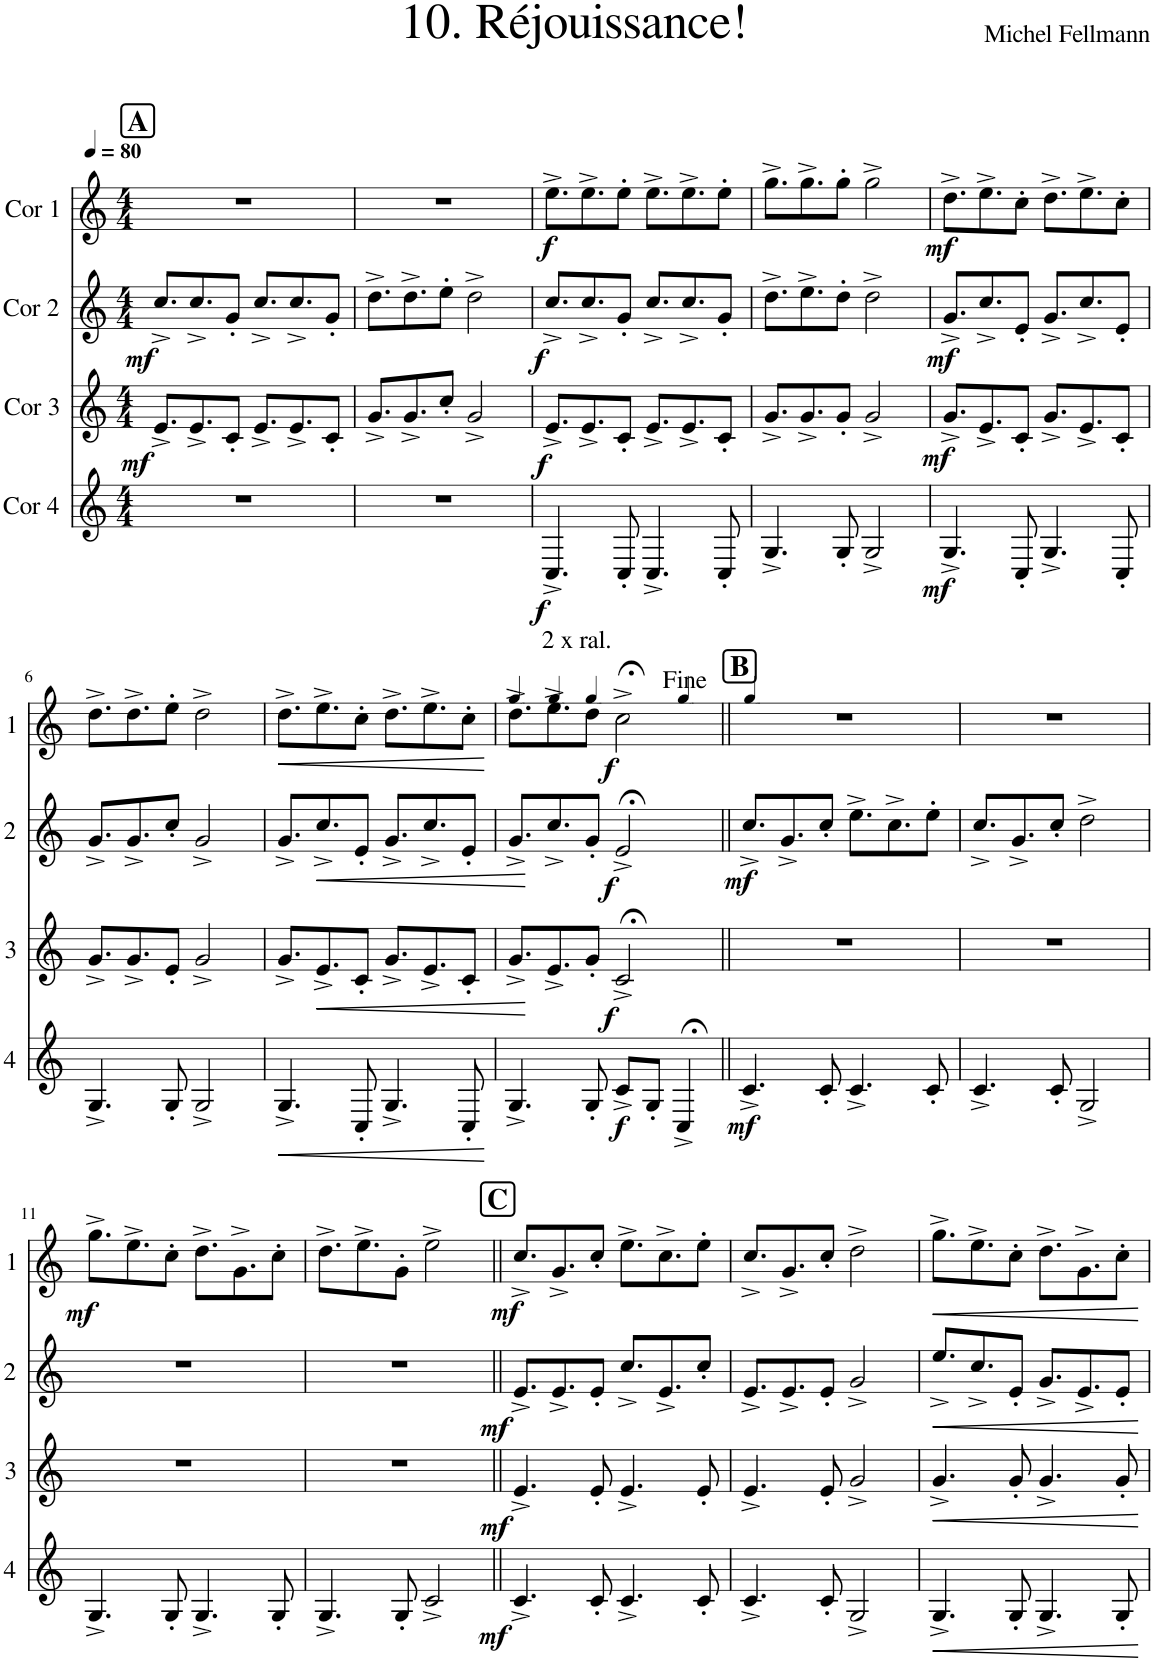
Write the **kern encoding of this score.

**kern	**dynam	**kern	**dynam	**kern	**dynam	**kern	**dynam
*part4	*part4	*part3	*part3	*part2	*part2	*part1	*part1
*staff4	*staff4	*staff3	*staff3	*staff2	*staff2	*staff1	*staff1
*I"Cor 4	*	*I"Cor 3	*	*I"Cor 2	*	*I"Cor 1	*
*clefG2	*	*clefG2	*	*clefG2	*	*clefG2	*
*Trd4c7	*	*Trd4c7	*	*Trd4c7	*	*Trd4c7	*
*k[]	*	*k[]	*	*k[]	*	*k[]	*
*M4/4	*	*M4/4	*	*M4/4	*	*M4/4	*
*MM80	*	*MM80	*	*MM80	*	*MM80	*
!!LO:REH:place=s1:a:B:cj:fs=14:t=A
=1	=1	=1	=1	=1	=1	=1	=1
!	!	!	!LO:DY:b	!	!LO:DY:b	!	!
1r	.	8.e^/L	mf	8.cc^/L	mf	1r	.
.	.	8.e^/	.	8.cc^/	.	.	.
.	.	8c'/J	.	8g'/J	.	.	.
.	.	8.e^/L	.	8.cc^/L	.	.	.
.	.	8.e^/	.	8.cc^/	.	.	.
.	.	8c'/J	.	8g'/J	.	.	.
=2	=2	=2	=2	=2	=2	=2	=2
1r	.	8.g^/L	.	8.dd^\L	.	1r	.
.	.	8.g^/	.	8.dd^\	.	.	.
.	.	8cc'/J	.	8ee'\J	.	.	.
.	.	2g^/	.	2dd^\	.	.	.
=3	=3	=3	=3	=3	=3	=3	=3
!	!LO:DY:b	!	!LO:DY:b	!	!LO:DY:b	!	!LO:DY:b
4.C^/	f	8.e^/L	f	8.cc^/L	f	8.ee^\L	f
.	.	8.e^/	.	8.cc^/	.	8.ee^\	.
8C'/	.	8c'/J	.	8g'/J	.	8ee'\J	.
4.C^/	.	8.e^/L	.	8.cc^/L	.	8.ee^\L	.
.	.	8.e^/	.	8.cc^/	.	8.ee^\	.
8C'/	.	8c'/J	.	8g'/J	.	8ee'\J	.
=4	=4	=4	=4	=4	=4	=4	=4
4.G^/	.	8.g^/L	.	8.dd^\L	.	8.gg^\L	.
.	.	8.g^/	.	8.ee^\	.	8.gg^\	.
8G'/	.	8g'/J	.	8dd'\J	.	8gg'\J	.
2G^/	.	2g^/	.	2dd^\	.	2gg^\	.
=5	=5	=5	=5	=5	=5	=5	=5
!	!LO:DY:b	!	!LO:DY:b	!	!LO:DY:b	!	!LO:DY:b
4.G^/	mf	8.g^/L	mf	8.g^/L	mf	8.dd^\L	mf
.	.	8.e^/	.	8.cc^/	.	8.ee^\	.
8C'/	.	8c'/J	.	8e'/J	.	8cc'\J	.
4.G^/	.	8.g^/L	.	8.g^/L	.	8.dd^\L	.
.	.	8.e^/	.	8.cc^/	.	8.ee^\	.
8C'/	.	8c'/J	.	8e'/J	.	8cc'\J	.
!!LO:LB:g=z
=6	=6	=6	=6	=6	=6	=6	=6
4.G^/	.	8.g^/L	.	8.g^/L	.	8.dd^\L	.
.	.	8.g^/	.	8.g^/	.	8.dd^\	.
8G'/	.	8e'/J	.	8cc'/J	.	8ee'\J	.
2G^/	.	2g^/	.	2g^/	.	2dd^\	.
=7	=7	=7	=7	=7	=7	=7	=7
!	!LO:HP:b	!	!	!	!	!	!LO:HP:b
4.G^/	<	8.g^/L	.	8.g^/L	.	8.dd^\L	<
!	!	!	!LO:HP:b	!	!LO:HP:b	!	!
.	.	8.e^/	<	8.cc^/	<	8.ee^\	.
8C'/	.	8c'/J	.	8e'/J	.	8cc'\J	.
4.G^/	.	8.g^/L	.	8.g^/L	.	8.dd^\L	.
.	.	8.e^/	.	8.cc^/	.	8.ee^\	.
8C'/	.	8c'/J	.	8e'/J	.	8cc'\J	.
.	[	.	[	.	[	.	[
=8	=8	=8	=8	=8	=8	=8	=8
*	*	*	*	*	*	*MM75	*
!	!	!	!	!	!	!LO:TX:a:t=2 x ral.	!
*	*	*	*	*	*	*^	*
4.G^/	.	8.g^/L	.	8.g^/L	.	8.dd^\L	2.ryy	.
*	*	*	*	*	*	*MM70	*	*
.	.	8.e^/	.	8.cc^/	.	8.ee^\	.	.
*	*	*	*	*	*	*MM60	*	*
8G'/	.	8g'/J	.	8g'/J	.	8dd'\J	.	.
!	!LO:DY:b	!	!LO:DY:b	!	!LO:DY:b	!	!	!LO:DY:b
8c^/L	f	2c;<^/	f	2e;<^/	f	2cc;<^\	.	f
8G'/J	.	.	.	.	.	.	.	.
*	*	*	*	*	*	*MM30	*	*
4C;<^/	.	.	.	.	.	.	4ryy	.
*	*	*	*	*	*	*v	*v	*
=9||	=9||	=9||	=9||	=9||	=9||	=9||	=9||
!!LO:REH:place=s1:a:B:cj:fs=14:t=B
*	*	*	*	*	*	*MM80	*
*	*	*	*	*	*	*^	*
!	!LO:DY:b	!	!	!	!LO:DY:b	!	!	!
*	*	*	*	*	*	*v	*v	*
4.c^/	mf	1r	.	8.cc^/L	mf	1r	.
.	.	.	.	8.g^/	.	.	.
8c'/	.	.	.	8cc'/J	.	.	.
4.c^/	.	.	.	8.ee^\L	.	.	.
.	.	.	.	8.cc^\	.	.	.
8c'/	.	.	.	8ee'\J	.	.	.
=10	=10	=10	=10	=10	=10	=10	=10
4.c^/	.	1r	.	8.cc^/L	.	1r	.
.	.	.	.	8.g^/	.	.	.
8c'/	.	.	.	8cc'/J	.	.	.
2G^/	.	.	.	2dd^\	.	.	.
!!LO:LB:g=z
=11	=11	=11	=11	=11	=11	=11	=11
!	!	!	!	!	!	!	!LO:DY:b
4.G^/	.	1r	.	1r	.	8.gg^\L	mf
.	.	.	.	.	.	8.ee^\	.
8G'/	.	.	.	.	.	8cc'\J	.
4.G^/	.	.	.	.	.	8.dd^\L	.
.	.	.	.	.	.	8.g^\	.
8G'/	.	.	.	.	.	8cc'\J	.
=12	=12	=12	=12	=12	=12	=12	=12
!	!	!	!LO:DY:b	!	!LO:DY:b	!	!
4.G^/	.	1r	mf	1r	mf	8.dd^\L	.
.	.	.	.	.	.	8.ee^\	.
8G'/	.	.	.	.	.	8g'\J	.
!	!LO:DY:b	!	!	!	!	!	!
2c^/	mf	.	.	.	.	2ee^\	.
!!LO:REH:place=s1:a:B:cj:fs=14:t=C
=13||	=13||	=13||	=13||	=13||	=13||	=13||	=13||
!	!	!	!	!	!	!	!LO:DY:b
4.c^/	.	4.e^/	.	8.e^/L	.	8.cc^/L	mf
.	.	.	.	8.e^/	.	8.g^/	.
8c'/	.	8e'/	.	8e'/J	.	8cc'/J	.
4.c^/	.	4.e^/	.	8.cc^/L	.	8.ee^\L	.
.	.	.	.	8.e^/	.	8.cc^\	.
8c'/	.	8e'/	.	8cc'/J	.	8ee'\J	.
=14	=14	=14	=14	=14	=14	=14	=14
4.c^/	.	4.e^/	.	8.e^/L	.	8.cc^/L	.
.	.	.	.	8.e^/	.	8.g^/	.
8c'/	.	8e'/	.	8e'/J	.	8cc'/J	.
2G^/	.	2g^/	.	2g^/	.	2dd^\	.
=15	=15	=15	=15	=15	=15	=15	=15
!	!LO:HP:b	!	!LO:HP:b	!	!LO:HP:b	!	!LO:HP:b
4.G^/	<	4.g^/	<	8.ee^/L	<	8.gg^\L	<
.	.	.	.	8.cc^/	.	8.ee^\	.
8G'/	.	8g'/	.	8e'/J	.	8cc'\J	.
4.G^/	.	4.g^/	.	8.g^/L	.	8.dd^\L	.
.	.	.	.	8.e^/	.	8.g^\	.
8G'/	.	8g'/	.	8e'/J	.	8cc'\J	.
.	[	.	[	.	[	.	[
=	=	=	=	=	=	=	=
*-	*-	*-	*-	*-	*-	*-	*-
